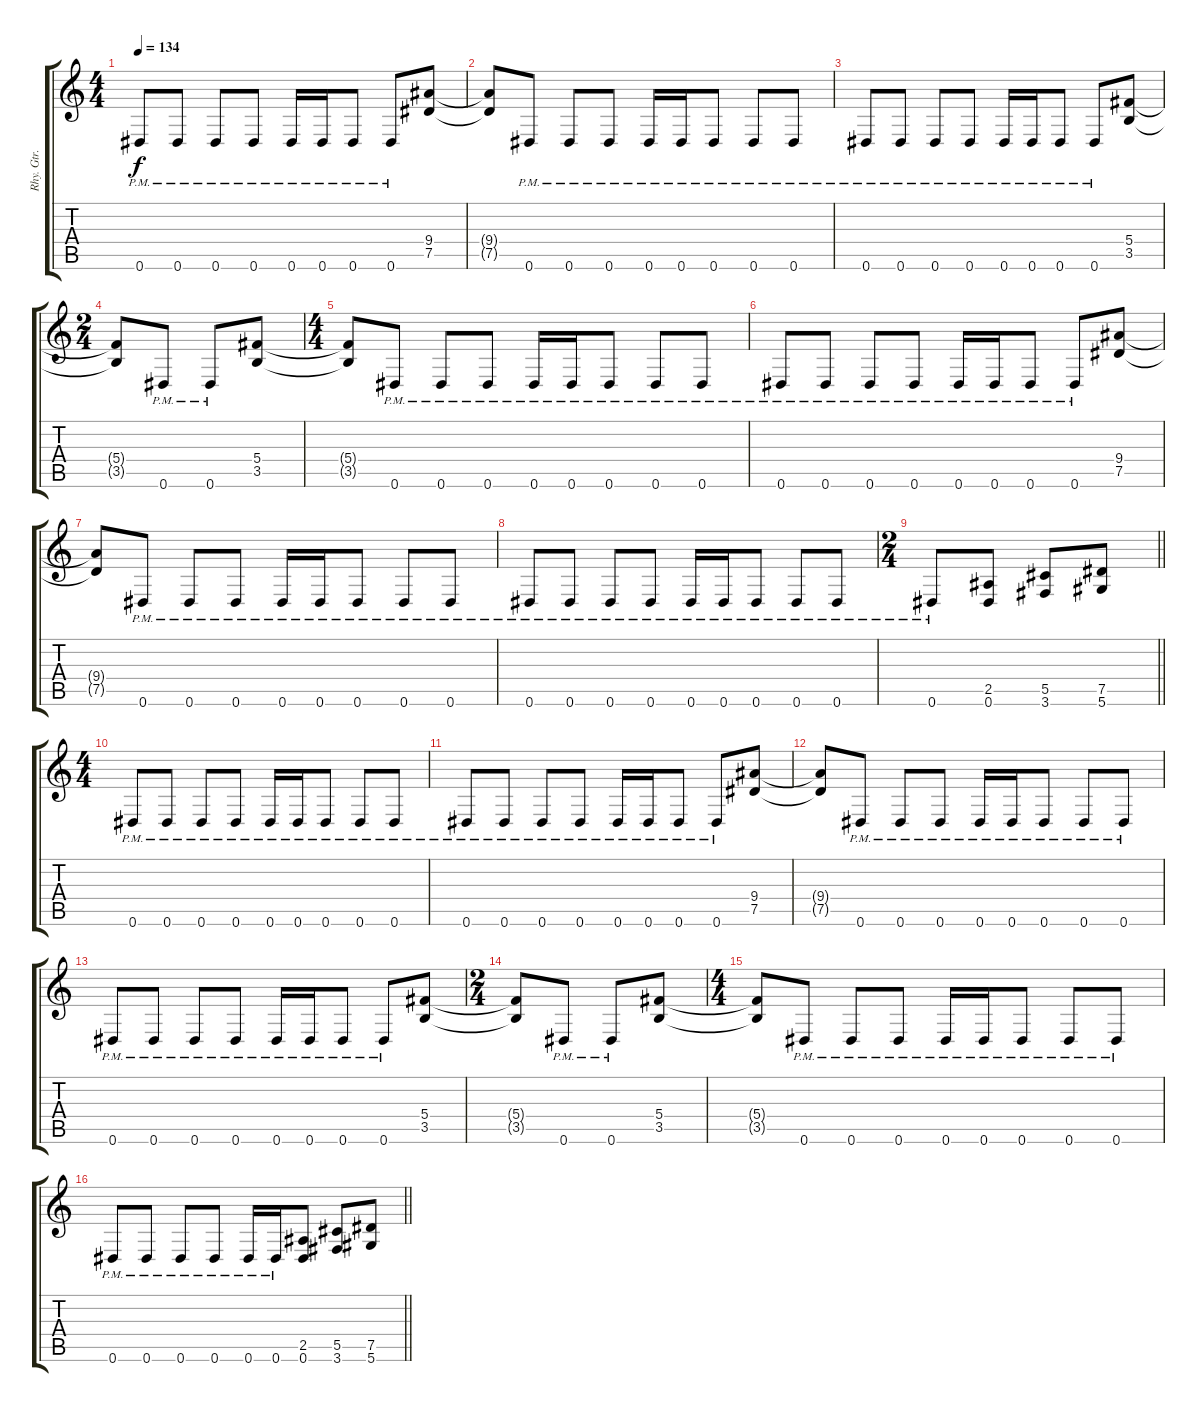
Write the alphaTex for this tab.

\track ("Rhy. Gtr. 2" "Rhy. Gtr. ") {instrument distortionguitar}
\staff {score tabs}
\tuning (Eb4 Bb3 Gb3 Db3 Ab2 Eb2) {hide}
\ts (4 4)
\tempo 134
\clef g2
\ks c
0.6{pm}.8{dy f} 0.6{pm}.8 0.6{pm}.8 0.6{pm}.8 0.6{pm}.16 0.6{pm}.16 0.6{pm}.8 0.6{pm}.8 (9.4 7.5).8 |
(9.4{t} 7.5{t}).8 0.6{pm}.8 0.6{pm}.8 0.6{pm}.8 0.6{pm}.16 0.6{pm}.16 0.6{pm}.8 0.6{pm}.8 0.6{pm}.8 |
0.6{pm}.8 0.6{pm}.8 0.6{pm}.8 0.6{pm}.8 0.6{pm}.16 0.6{pm}.16 0.6{pm}.8 0.6{pm}.8 (5.4 3.5).8 |
\ts (2 4)
(5.4{t} 3.5{t}).8 0.6{pm}.8 0.6{pm}.8 (5.4 3.5).8 |
\ts (4 4)
(5.4{t} 3.5{t}).8 0.6{pm}.8 0.6{pm}.8 0.6{pm}.8 0.6{pm}.16 0.6{pm}.16 0.6{pm}.8 0.6{pm}.8 0.6{pm}.8 |
0.6{pm}.8 0.6{pm}.8 0.6{pm}.8 0.6{pm}.8 0.6{pm}.16 0.6{pm}.16 0.6{pm}.8 0.6{pm}.8 (9.4 7.5).8 |
(9.4{t} 7.5{t}).8 0.6{pm}.8 0.6{pm}.8 0.6{pm}.8 0.6{pm}.16 0.6{pm}.16 0.6{pm}.8 0.6{pm}.8 0.6{pm}.8 |
0.6{pm}.8 0.6{pm}.8 0.6{pm}.8 0.6{pm}.8 0.6{pm}.16 0.6{pm}.16 0.6{pm}.8 0.6{pm}.8 0.6{pm}.8 |
\ts (2 4)
\barLineRight lightlight
0.6{pm}.8 (2.5 0.6).8 (5.5 3.6).8 (7.5 5.6).8 |
\ts (4 4)
\section ("" "")
0.6{pm}.8 0.6{pm}.8 0.6{pm}.8 0.6{pm}.8 0.6{pm}.16 0.6{pm}.16 0.6{pm}.8 0.6{pm}.8 0.6{pm}.8 |
0.6{pm}.8 0.6{pm}.8 0.6{pm}.8 0.6{pm}.8 0.6{pm}.16 0.6{pm}.16 0.6{pm}.8 0.6{pm}.8 (9.4 7.5).8 |
(9.4{t} 7.5{t}).8 0.6{pm}.8 0.6{pm}.8 0.6{pm}.8 0.6{pm}.16 0.6{pm}.16 0.6{pm}.8 0.6{pm}.8 0.6{pm}.8 |
0.6{pm}.8 0.6{pm}.8 0.6{pm}.8 0.6{pm}.8 0.6{pm}.16 0.6{pm}.16 0.6{pm}.8 0.6{pm}.8 (5.4 3.5).8 |
\ts (2 4)
(5.4{t} 3.5{t}).8 0.6{pm}.8 0.6{pm}.8 (5.4 3.5).8 |
\ts (4 4)
(5.4{t} 3.5{t}).8 0.6{pm}.8 0.6{pm}.8 0.6{pm}.8 0.6{pm}.16 0.6{pm}.16 0.6{pm}.8 0.6{pm}.8 0.6{pm}.8 |
\barLineRight lightlight
0.6{pm}.8 0.6{pm}.8 0.6{pm}.8 0.6{pm}.8 0.6{pm}.16 0.6{pm}.16 (2.5 0.6).8 (5.5 3.6).8 (7.5 5.6).8
